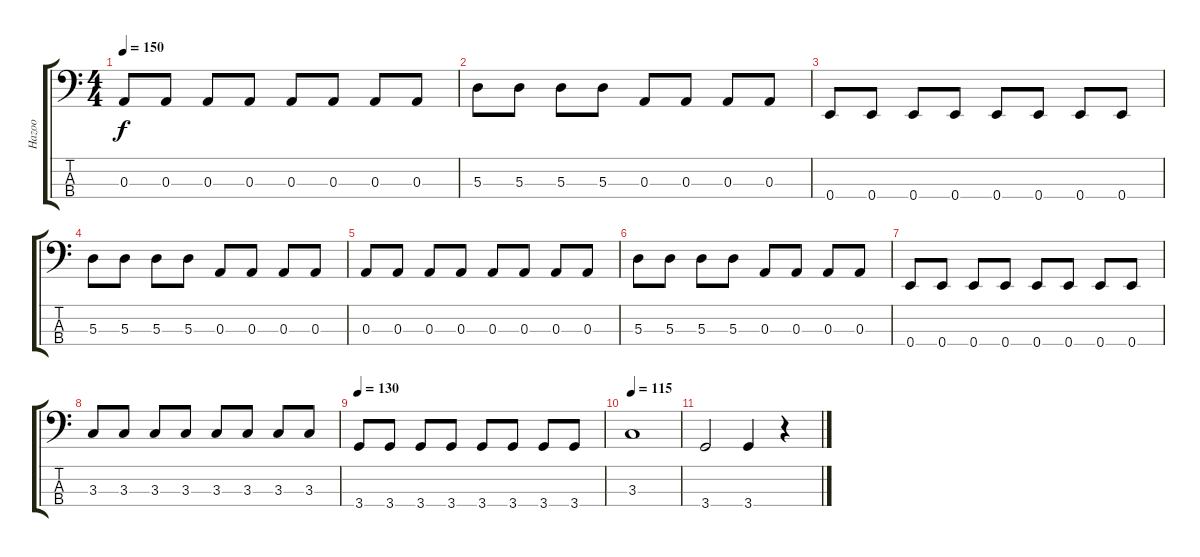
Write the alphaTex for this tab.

\track ("Hazoo" "Hazoo") {instrument electricbassfinger}
\staff {score tabs}
\tuning (G2 D2 A1 E1) {hide}
\ts (4 4)
\tempo 150
\clef f4
\ks c
0.3.8{dy f} 0.3.8 0.3.8 0.3.8 0.3.8 0.3.8 0.3.8 0.3.8 |
5.3.8 5.3.8 5.3.8 5.3.8 0.3.8 0.3.8 0.3.8 0.3.8 |
0.4.8 0.4.8 0.4.8 0.4.8 0.4.8 0.4.8 0.4.8 0.4.8 |
5.3.8 5.3.8 5.3.8 5.3.8 0.3.8 0.3.8 0.3.8 0.3.8 |
0.3.8 0.3.8 0.3.8 0.3.8 0.3.8 0.3.8 0.3.8 0.3.8 |
5.3.8 5.3.8 5.3.8 5.3.8 0.3.8 0.3.8 0.3.8 0.3.8 |
0.4.8 0.4.8 0.4.8 0.4.8 0.4.8 0.4.8 0.4.8 0.4.8 |
3.3.8 3.3.8 3.3.8 3.3.8 3.3.8 3.3.8 3.3.8 3.3.8 |
\tempo 130
3.4.8 3.4.8 3.4.8 3.4.8 3.4.8 3.4.8 3.4.8 3.4.8 |
\tempo 115
3.3.1 |
3.4.2 3.4.4 r.4
